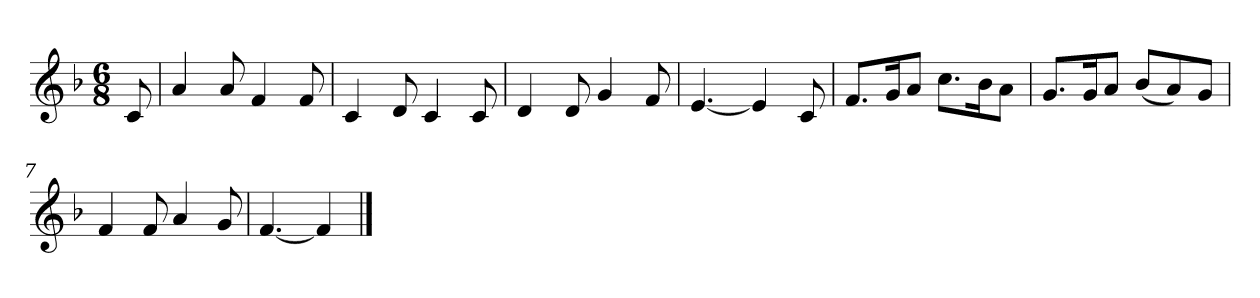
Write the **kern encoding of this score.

**kern
*part1
*staff1
*k[b-]
*M6/8
*MM120
=
8c
=1
4a
8a
4f
8f
=2
4c
8d
4c
8c
=3
4d
8d
4g
8f
=4
[4.e
4e]
8c
=5
8.fL
16gK
8aJ
8.ccL
16b-K
8aJ
=6
8.gL
16gK
8aJ
(8b-L
8a)
8gJ
=7
4f
8f
4a
8g
=8
[4.f
4f]
==
*-
